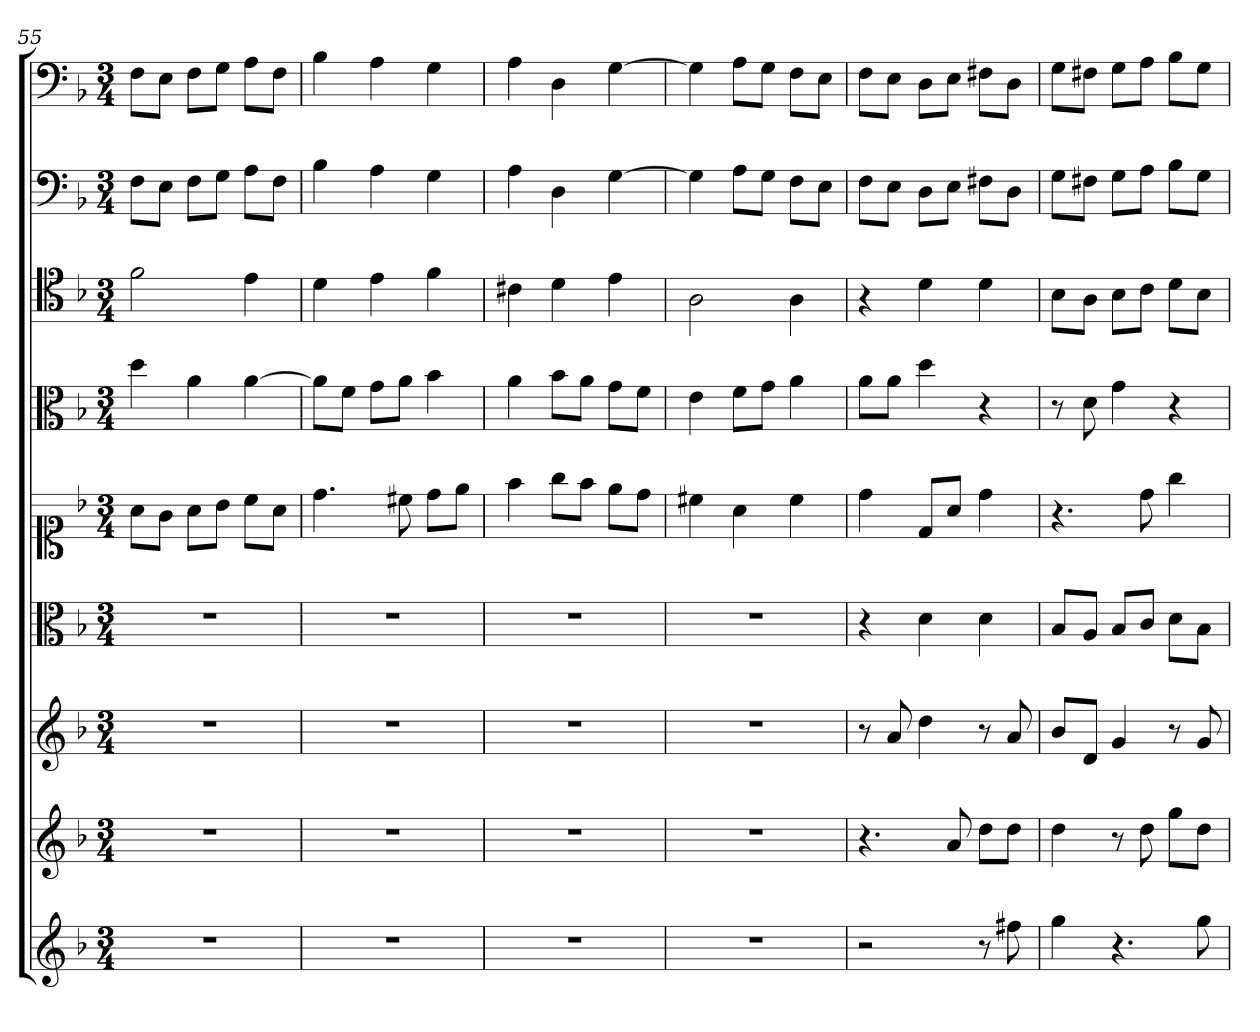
**kern	**kern	**kern	**kern	**kern	**kern	**kern	**kern	**kern
*part9	*part8	*part7	*part6	*part5	*part4	*part3	*part2	*part1
*staff9	*staff8	*staff7	*staff6	*staff5	*staff4	*staff3	*staff2	*staff1
*	*	*	*clefC3	*clefC1	*clefC3	*clefC4	*clefF4	*clefF4
*k[b-]	*k[b-]	*k[b-]	*k[b-]	*k[b-]	*k[b-]	*k[b-]	*k[b-]	*k[b-]
*d:	*d:	*d:	*d:	*d:	*d:	*d:	*d:	*d:
*M3/4	*M3/4	*M3/4	*M3/4	*M3/4	*M3/4	*M3/4	*M3/4	*M3/4
=55	=55	=55	=55	=55	=55	=55	=55	=55
2.r	2.r	2.r	2.r	8a\L	4dd	2f	8F\L	8F\L
.	.	.	.	8g\J	.	.	8E\J	8E\J
.	.	.	.	8a\L	4a	.	8F\L	8F\L
.	.	.	.	8b-\J	.	.	8G\J	8G\J
.	.	.	.	8cc\L	[4a	4e	8A\L	8A\L
.	.	.	.	8a\J	.	.	8F\J	8F\J
=56	=56	=56	=56	=56	=56	=56	=56	=56
2.r	2.r	2.r	2.r	4.dd	8a\L]	4d	4B-	4B-
.	.	.	.	.	8f\J	.	.	.
.	.	.	.	.	8g\L	4e	4A	4A
.	.	.	.	8cc#X	8a\J	.	.	.
.	.	.	.	8dd\L	4b-	4f	4G	4G
.	.	.	.	8ee\J	.	.	.	.
=57	=57	=57	=57	=57	=57	=57	=57	=57
2.r	2.r	2.r	2.r	4ff	4a	4c#X	4A	4A
.	.	.	.	8gg\L	8b-\L	4d	4D	4D
.	.	.	.	8ff\J	8a\J	.	.	.
.	.	.	.	8ee\L	8g\L	4e	[4G	[4G
.	.	.	.	8dd\J	8f\J	.	.	.
=58	=58	=58	=58	=58	=58	=58	=58	=58
2.r	2.r	2.r	2.r	4cc#X	4e	2A	4G]	4G]
.	.	.	.	4a	8f\L	.	8A\L	8A\L
.	.	.	.	.	8g\J	.	8G\J	8G\J
.	.	.	.	4cc#	4a	4A	8F\L	8F\L
.	.	.	.	.	.	.	8E\J	8E\J
=59	=59	=59	=59	=59	=59	=59	=59	=59
2r	4.r	8r	4r	4dd	8a\L	4r	8F\L	8F\L
.	.	8a	.	.	8a\J	.	8E\J	8E\J
.	.	4dd	4d	8d/L	4dd	4d	8D\L	8D\L
.	8a	.	.	8a/J	.	.	8E\J	8E\J
8r	8ddL	8r	4d	4dd	4r	4d	8F#X\L	8F#X\L
8ff#X	8ddJ	8a	.	.	.	.	8D\J	8D\J
=60	=60	=60	=60	=60	=60	=60	=60	=60
4gg	4dd	8b-L	8B-/L	4.r	8r	8B-\L	8G\L	8G\L
.	.	8dJ	8A/J	.	8d	8A\J	8F#X\J	8F#X\J
4.r	8r	4g	8B-/L	.	4g	8B-\L	8G\L	8G\L
.	8dd	.	8c/J	8dd	.	8c\J	8A\J	8A\J
.	8ggL	8r	8d\L	4gg	4r	8d\L	8B-\L	8B-\L
8gg	8ddJ	8g	8B-\J	.	.	8B-\J	8G\J	8G\J
=	=	=	=	=	=	=	=	=
*-	*-	*-	*-	*-	*-	*-	*-	*-
